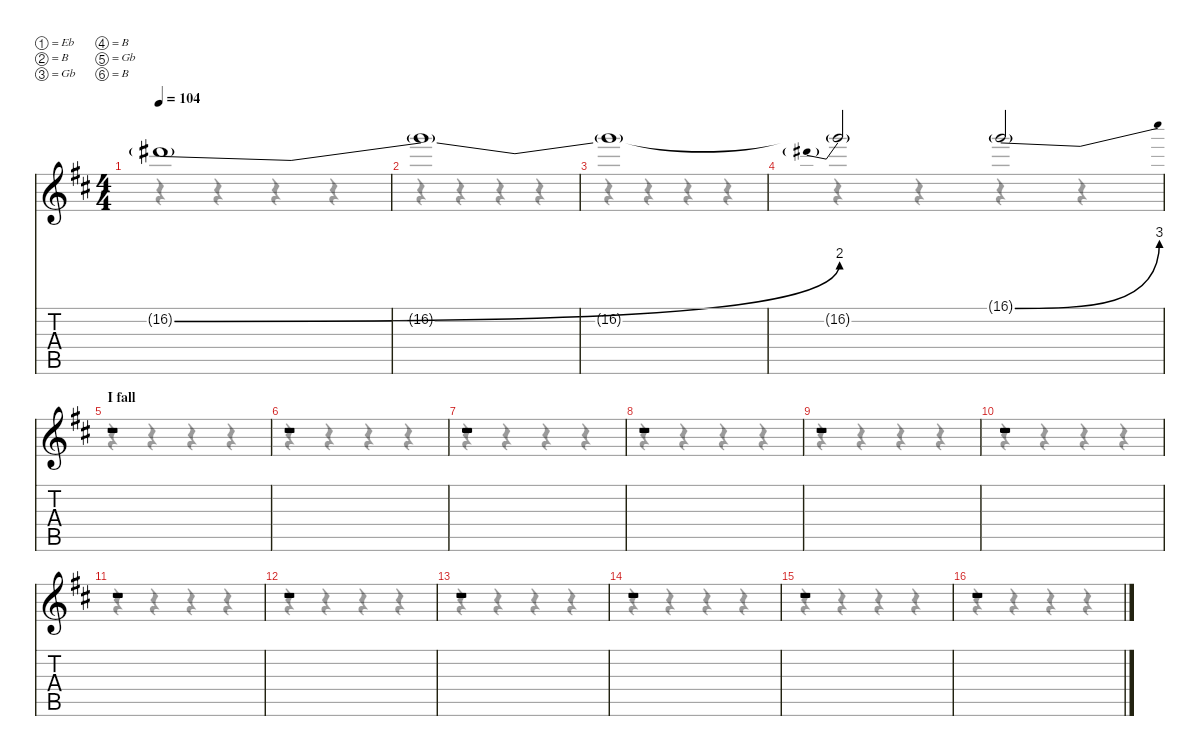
\defaultSystemsLayout 4
\hideDynamics
\bracketExtendMode nobrackets
\singleTrackTrackNamePolicy hidden
\multiTrackTrackNamePolicy hidden
\firstSystemTrackNameMode fullname
\otherSystemsTrackNameOrientation horizontal
\track ("Solo/ Add. Guitar" "od.guit.") {mute instrument overdrivenguitar}
\staff {score tabs}
\tuning (Eb4 B3 Gb3 B2 Gb2 B1)
\voice
\ts (4 4)
\tempo 104
\clef g2
\ks bminor
16.2{be (bend 0 0 60 8) g acc #}.1{dy mp beam Up} |
16.2{t}.1{dy p beam Up} |
16.2{t}.1{beam Up} |
16.2{be (prebend 0 8 60 8) t}.2{beam Up} 16.1{be (bend 0 0 60 12) g acc forcenatural}.2{dy mp beam Up} |
\section ("" "I fall")
r.1{beam Up} |
r.1{beam Up} |
r.1{beam Up} |
r.1{beam Up} |
r.1{beam Up} |
r.1{beam Up} |
r.1{beam Up} |
r.1{beam Up} |
r.1{beam Up} |
r.1{beam Up} |
r.1{beam Up} |
r.1{beam Up}
\voice
\clef g2
\ottava regular
\simile none
\ks bminor
r.4{dy mf beam Down} r.4{beam Down} r.4{beam Down} r.4{beam Down} |
r.4{beam Down} r.4{beam Down} r.4{beam Down} r.4{beam Down} |
r.4{beam Down} r.4{beam Down} r.4{beam Down} r.4{beam Down} |
r.4{beam Down} r.4{beam Down} r.4{beam Down} r.4{beam Down} |
r.4{beam Down} r.4{beam Down} r.4{beam Down} r.4{beam Down} |
r.4{beam Down} r.4{beam Down} r.4{beam Down} r.4{beam Down} |
r.4{beam Down} r.4{beam Down} r.4{beam Down} r.4{beam Down} |
r.4{beam Down} r.4{beam Down} r.4{beam Down} r.4{beam Down} |
r.4{beam Down} r.4{beam Down} r.4{beam Down} r.4{beam Down} |
r.4{beam Down} r.4{beam Down} r.4{beam Down} r.4{beam Down} |
r.4{beam Down} r.4{beam Down} r.4{beam Down} r.4{beam Down} |
r.4{beam Down} r.4{beam Down} r.4{beam Down} r.4{beam Down} |
r.4{beam Down} r.4{beam Down} r.4{beam Down} r.4{beam Down} |
r.4{beam Down} r.4{beam Down} r.4{beam Down} r.4{beam Down} |
r.4{beam Down} r.4{beam Down} r.4{beam Down} r.4{beam Down} |
r.4{beam Down} r.4{beam Down} r.4{beam Down} r.4{beam Down}
